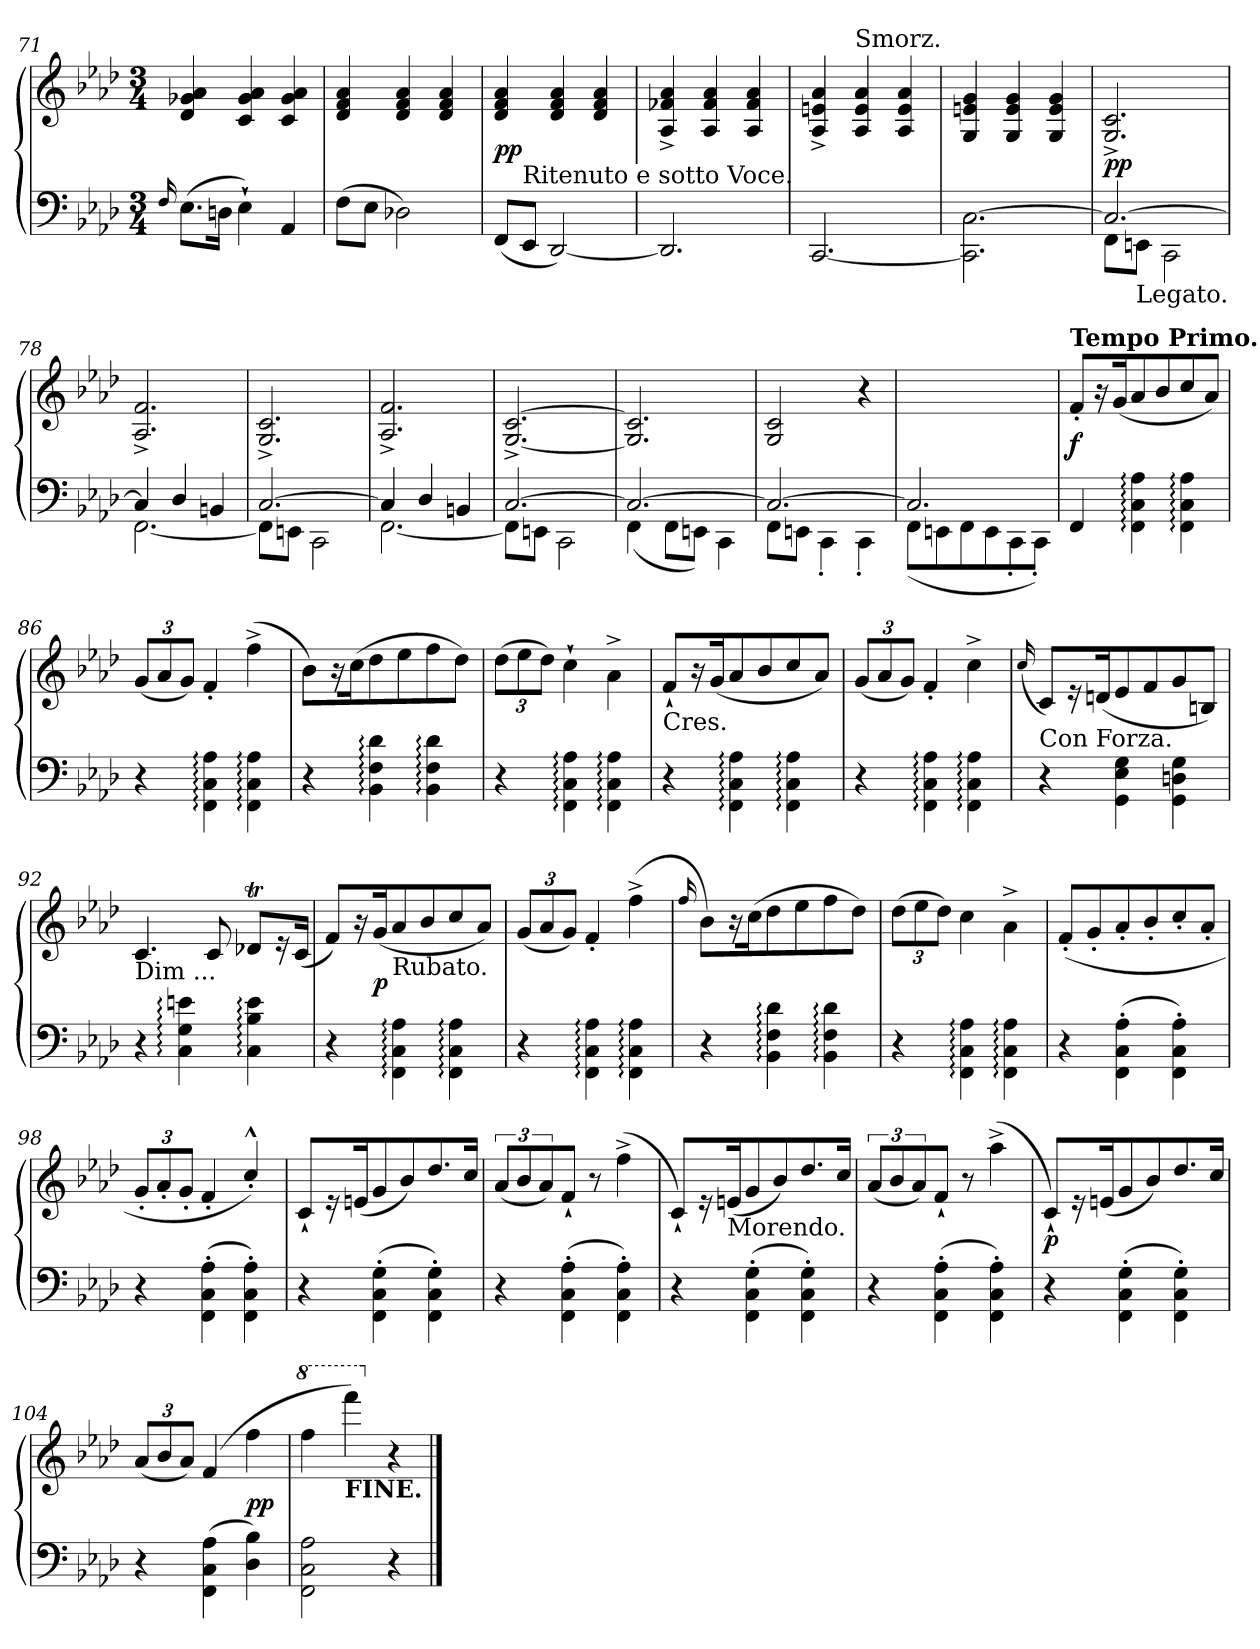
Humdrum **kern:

**kern	**kern	**dynam
*part1	*part1	*part1
*staff2	*staff1	*staff1/2
*clefF4	*clefG2	*
*k[b-e-a-d-]	*k[b-e-a-d-]	*
*f:	*f:	*
*M3/4	*M3/4	*
=71	=71	=71
16qqF/	.	.
(8.E-L	4a- 4g-X 4d-	.
16DnJk	.	.
4E-`)	4a- 4g- 4c	.
4AA-	4a- 4g- 4c	.
=72	=72	=72
(8FL	4a- 4f 4d-	.
8E-J	.	.
2D-X)	4a- 4f 4d-	.
.	4a- 4f 4d-	.
=73	=73	=73
(8FFL	4a- 4f 4d-	pp
!LO:TX:a:t=Ritenuto e sotto Voce.	!	!
8EE-J	.	.
[2DD-)	4a- 4f 4d-	.
.	4a- 4f 4d-	.
=74	=74	=74
2.DD-]	4a-^> 4f-X^> 4A-^>	.
.	4a- 4f- 4A-	.
.	4a- 4f- 4A-	.
=75	=75	=75
[2.CC	4a-^> 4en^> 4A-^>	.
!	!LO:TX:a:t=Smorz.	!
.	4a- 4e 4A-	.
.	4a- 4e 4A-	.
=76	=76	=76
[2.C\ 2.CC]\	4g 4en 4G	.
.	4g 4e 4G	.
.	4g 4e 4G	.
=77	=77	=77
*^	*	*
2.C_	8FF\L	2.c^>/ 2.G^>/	pp
!	!LO:TX:b:t=Legato.	!	!
.	8EEn\J	.	.
.	2CC\	.	.
=78	=78	=78	=78
4C]	[2.FF\	2.f^>/ 2.A-^>/	.
4D-	.	.	.
4BBn	.	.	.
=79	=79	=79	=79
[2.C	8FF\L]	2.c^>/ 2.G^>/	.
.	8EEn\J	.	.
.	2CC\	.	.
=80	=80	=80	=80
4C]	[2.FF\	2.f^>/ 2.A-^>/	.
4D-	.	.	.
4BBn	.	.	.
=81	=81	=81	=81
[2.C	8FF\L]	[2.c^>/ [2.G^>/	.
.	8EEn\J	.	.
.	2CC\	.	.
=82	=82	=82	=82
2.C_	(4FF\	2.c]/ 2.G]/	.
.	8FF\L	.	.
.	8EEn\J)	.	.
.	4CC\	.	.
=83	=83	=83	=83
2.C_	8FF\L	2c/ 2G/	.
.	8EEn\J	.	.
.	4CC'>\	.	.
.	4CC'>\	4r	.
=84	=84	=84	=84
2.C]	(>8FFL	2.ryy	.
.	8EEn	.	.
.	8FF	.	.
.	8EE	.	.
.	8CC'>	.	.
.	8CC'>J)	.	.
=85	=85	=85	=85
!	!	!LO:TX:a:B:t=Tempo Primo.	!
*v	*v	*	*
4FF	8f'L	f
.	16r	.
.	(<16gk	.
4A-:\ 4C:\ 4FF:\	8a-	.
.	8b-	.
4A-:\ 4C:\ 4FF:\	8cc	.
.	8a-J)	.
=86	=86	=86
*	*Xbrackettup	*
4r	(12gL	.
.	12a-	.
.	12gJ)	.
4A-:\ 4C:\ 4FF:\	4f'	.
4A-:\ 4C:\ 4FF:\	(4ff^<	.
=87	=87	=87
4r	8b-L)	.
.	16r	.
.	(>16cck	.
4d-: 4F: 4BB-:	8dd-	.
.	8ee-	.
4d-: 4F: 4BB-:	8ff	.
.	8dd-J)	.
=88	=88	=88
4r	(12dd-L	.
.	12ee-	.
.	12dd-J)	.
4A-:\ 4C:\ 4FF:\	4cc`	.
4A-:\ 4C:\ 4FF:\	4a-^>\	.
=89	=89	=89
!	!LO:TX:c:t=Cres.	!
4r	8f`L	.
.	16r	.
.	(<16gk	.
4A-:\ 4C:\ 4FF:\	8a-	.
.	8b-	.
4A-:\ 4C:\ 4FF:\	8cc	.
.	8a-J)	.
=90	=90	=90
4r	(12gL	.
.	12a-	.
.	12gJ)	.
4A-:\ 4C:\ 4FF:\	4f'	.
4A-:\ 4C:\ 4FF:\	4cc^	.
=91	=91	=91
.	(16qqcc/	.
!	!LO:TX:b:t=Con Forza.	!
4r	8cL)	.
.	16r	.
.	(16dnk	.
4G\ 4E-\ 4GG\	8e-	.
.	8f	.
4G\ 4Dn\ 4GG\	8g	.
.	8BnJ)	.
=92	=92	=92
!	!LO:TX:b:t=Dim ...	!
4r	4.c	.
4en: 4G: 4C:	.	.
.	8c	.
4e: 4B-: 4C:	8d-XTL	.
.	16r	.
.	(<16cJk	.
=93	=93	=93
4r	8fL)	.
.	16r	.
.	(<16gk	p
!	!LO:TX:b:t=Rubato.	!
4A-:\ 4C:\ 4FF:\	8a-	.
.	8b-	.
4A-:\ 4C:\ 4FF:\	8cc	.
.	8a-J)	.
=94	=94	=94
4r	(12gL	.
.	12a-	.
.	12gJ)	.
4A-:\ 4C:\ 4FF:\	4f'	.
4A-:\ 4C:\ 4FF:\	(4ff^	.
=95	=95	=95
.	16qqff/	.
4r	8b-L)	.
.	16r	.
.	(>16cck	.
4d-: 4F: 4BB-:	8dd-	.
.	8ee-	.
4d-: 4F: 4BB-:	8ff	.
.	8dd-J)	.
=96	=96	=96
4r	(12dd-L	.
.	12ee-	.
.	12dd-J)	.
4A-:\ 4C:\ 4FF:\	4cc	.
4A-:\ 4C:\ 4FF:\	4a-^\	.
=97	=97	=97
4r	(<8f'L	.
.	8g'	.
(>4A-'\ 4C'\ 4FF'\	8a-'	.
.	8b-'	.
4A-'\ 4C'\ 4FF'\)	8cc'	.
.	8a-'J	.
=98	=98	=98
4r	12g'L	.
.	12a-'	.
.	12g'J	.
(>4A-'\ 4C'\ 4FF'\	4f'	.
4A-'\ 4C'\ 4FF'\)	4cc'^^/)	.
=99	=99	=99
4r	8c`L	.
.	16r	.
.	(16enk	.
(>4G'\ 4C'\ 4FF'\	8g	.
.	8b-)	.
4G'\ 4C'\ 4FF'\)	8.dd-	.
.	16ccJk	.
=100	=100	=100
*	*brackettup	*
4r	(<12a-L	.
.	12b-	.
.	12a-)	.
(>4A-'\ 4C'\ 4FF'\	8f`J	.
.	8r	.
4A-'\ 4C'\ 4FF'\)	(>4ff^	.
=101	=101	=101
4r	8c`L)	.
.	16r	.
!	!LO:TX:b:t=Morendo.	!
.	(<16enk	.
(>4G'\ 4C'\ 4FF'\	8g	.
.	8b-)	.
4G'\ 4C'\ 4FF'\)	8.dd-	.
.	16ccJk	.
=102	=102	=102
4r	(<12a-L	.
.	12b-	.
.	12a-)	.
(>4A-'\ 4C'\ 4FF'\	8f`J	.
.	8r	.
4A-'\ 4C'\ 4FF'\)	(4aa-^	.
=103	=103	=103
4r	8c`L)	p
.	16r	.
.	(<16enk	.
(>4G'\ 4C'\ 4FF'\	8g	.
.	8b-)	.
4G'\ 4C'\ 4FF'\)	8.dd-	.
.	16ccJk	.
=104	=104	=104
*	*Xbrackettup	*
4r	(<12a-L	.
.	12b-	.
.	12a-J)	.
(4A-\ 4C\ 4FF\	(4f	.
4B- 4D-)	4ff	pp
=105	=105	=105
*	*8va	*
2A-\ 2C\ 2FF\	4fff	.
!	!LO:TX:b:B:t=FINE.	!
.	4ffff)	.
*	*X8va	*
4r	4r	.
==	==	==
*-	*-	*-
